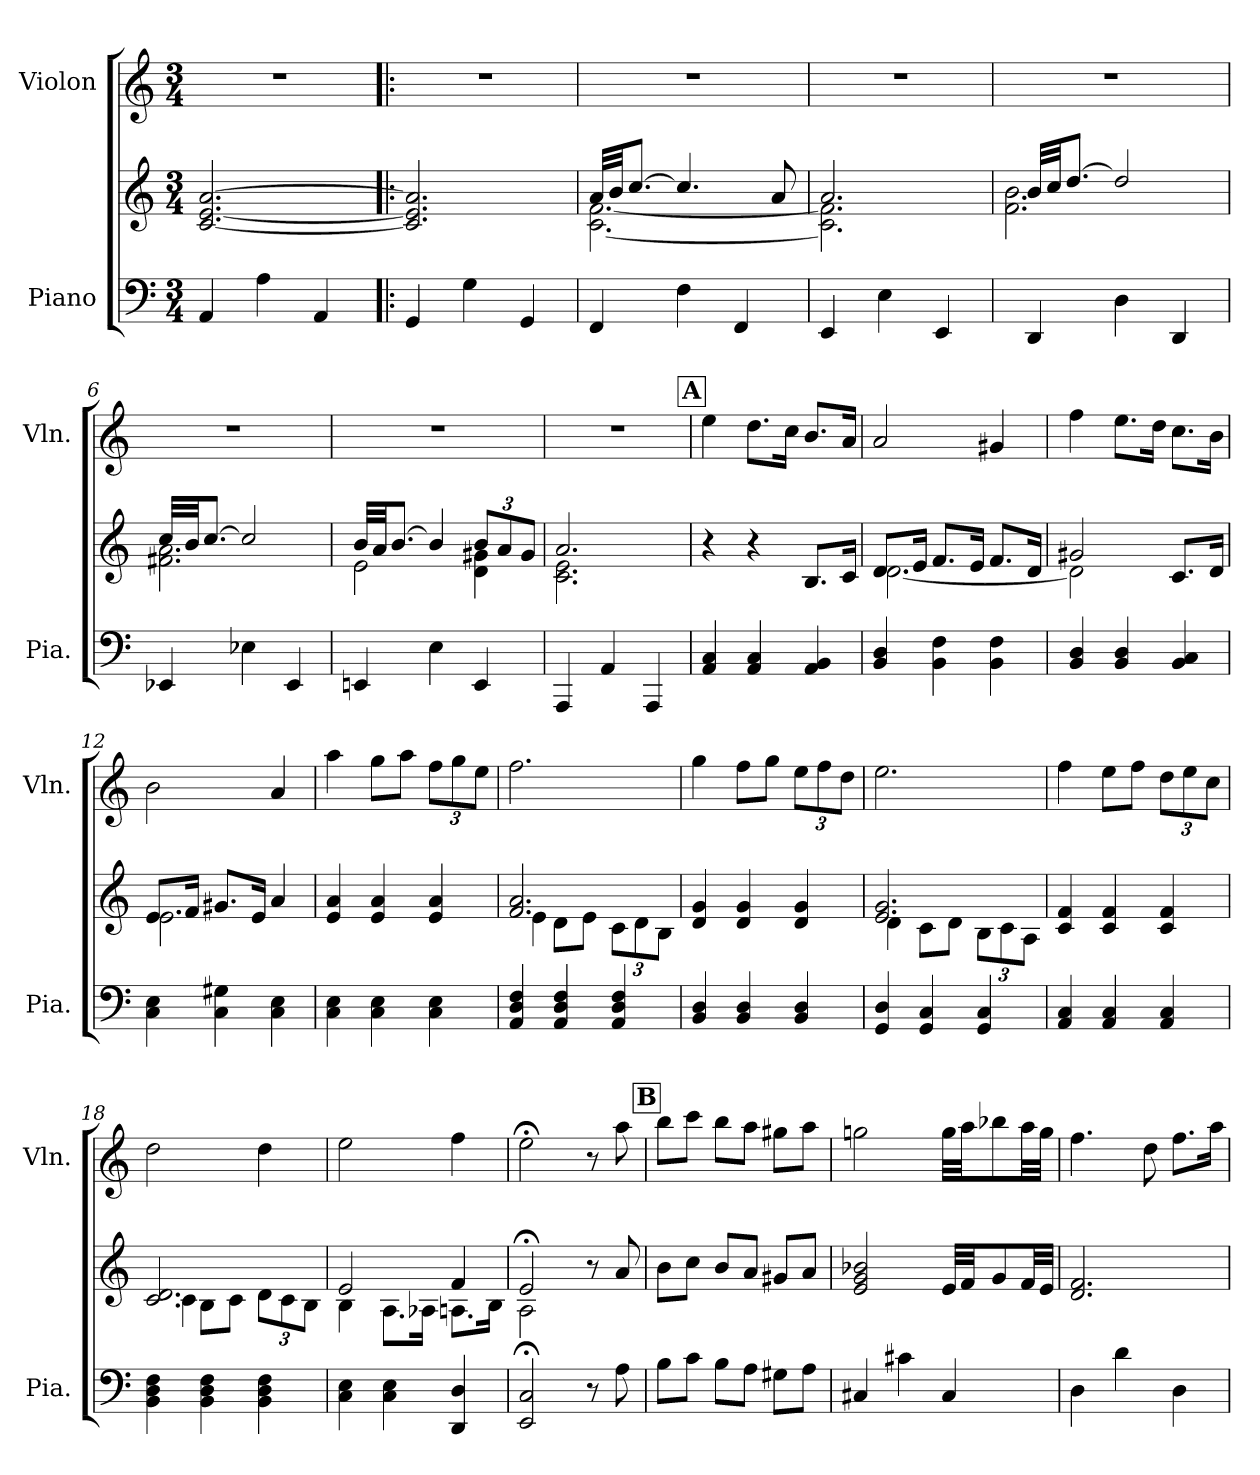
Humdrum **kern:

**kern	**kern	**kern
*part2	*part2	*part1
*staff3	*staff2	*staff1
*I"Piano	*	*I"Violon
*I'Pia.	*	*I'Vln.
*clefF4	*clefG2	*clefG2
*k[]	*k[]	*k[]
*M3/4	*M3/4	*M3/4
=1	=1	=1
4AA/	[2.c/ [2.e/ [2.a/	2.r
4A\	.	.
4AA/	.	.
=2!|:	=2!|:	=2!|:
4GG/	2.c/] 2.e/] 2.a/]	2.r
4G\	.	.
4GG/	.	.
=3	=3	=3
*	*^	*
4FF/	32a/LLL	[2.c\ [2.f\	2.r
.	32b/JJ	.	.
.	[8.cc/J	.	.
4F\	4.cc/]	.	.
4FF/	.	.	.
.	8a/	.	.
=4	=4	=4	=4
4EE/	2.a/	2.c\] 2.f\]	2.r
4E\	.	.	.
4EE/	.	.	.
=5	=5	=5	=5
4DD/	32b/LLL	2.f\ 2.b\	2.r
.	32cc/JJ	.	.
.	[8.dd/J	.	.
4D\	2dd/]	.	.
4DD/	.	.	.
=6	=6	=6	=6
4EE-X/	32cc/LLL	2.f#X\ 2.a\	2.r
.	32b/JJ	.	.
.	[8.cc/J	.	.
4E-X\	2cc/]	.	.
4EE-/	.	.	.
!!LO:LB:g=z
=7	=7	=7	=7
4EEn/	32b/LLL	2e\	2.r
.	32a/JJ	.	.
.	[8.b/J	.	.
4E\	4b/]	.	.
*	*Xbrackettup	*	*
4EE/	12b/L	4d\ 4g#X\	.
.	12a/	.	.
.	12g#/J	.	.
=8	=8	=8	=8
4AAA/	2.a/	2.c\ 2.e\	2.r
4AA/	.	.	.
4AAA/	.	.	.
*	*v	*v	*
!!LO:REH:place=s1:a:B:fs=14:t=A
=9	=9	=9
4AA/ 4C/	4r	4ee\
4AA/ 4C/	4r	8.dd\L
.	.	16cc\Jk
4AA/ 4BB/	8.B/L	8.b/L
.	16c/Jk	16a/Jk
=10	=10	=10
*	*^	*
4BB/ 4D/	8.d/L	[2.d\	2a/
.	16e/Jk	.	.
4BB\ 4F\	8.f/L	.	.
.	16e/Jk	.	.
4BB\ 4F\	8.f/L	.	4g#X/
.	16d/Jk	.	.
=11	=11	=11	=11
4BB/ 4D/	2g#X/	2d\]	4ff\
4BB/ 4D/	.	.	8.ee\L
.	.	.	16dd\Jk
4BB/ 4C/	8.c/L	4ryy	8.cc\L
.	16d/Jk	.	16b\Jk
!!LO:LB:g=z
=12	=12	=12	=12
4C\ 4E\	8.e/L	2.e\	2b\
.	16f/Jk	.	.
4C\ 4G#X\	8.g#X/L	.	.
.	16e/Jk	.	.
4C\ 4E\	4a/	.	4a/
*	*v	*v	*
=13	=13	=13
4C\ 4E\	4e/ 4a/	4aa\
4C\ 4E\	4e/ 4a/	8gg\L
.	.	8aa\J
*	*	*Xbrackettup
4C\ 4E\	4e/ 4a/	12ff\L
.	.	12gg\
.	.	12ee\J
=14	=14	=14
*	*^	*
4AA/ 4D/ 4F/	2.f/ 2.a/	4e\	2.ff\
4AA/ 4D/ 4F/	.	8d\L	.
.	.	8e\J	.
4AA/ 4D/ 4F/	.	12c\L	.
.	.	12d\	.
.	.	12B\J	.
*	*v	*v	*
=15	=15	=15
4BB/ 4D/	4d/ 4g/	4gg\
4BB/ 4D/	4d/ 4g/	8ff\L
.	.	8gg\J
4BB/ 4D/	4d/ 4g/	12ee\L
.	.	12ff\
.	.	12dd\J
!!LO:PB:g=z
=16	=16	=16
*	*^	*
4GG/ 4D/	2.e/ 2.g/	4d\	2.ee\
4GG/ 4C/	.	8c\L	.
.	.	8d\J	.
4GG/ 4C/	.	12B\L	.
.	.	12c\	.
.	.	12A\J	.
*	*v	*v	*
=17	=17	=17
4AA/ 4C/	4c/ 4f/	4ff\
4AA/ 4C/	4c/ 4f/	8ee\L
.	.	8ff\J
4AA/ 4C/	4c/ 4f/	12dd\L
.	.	12ee\
.	.	12cc\J
=18	=18	=18
*	*^	*
4BB\ 4D\ 4F\	2.c/ 2.d/	4c\	2dd\
4BB\ 4D\ 4F\	.	8B\L	.
.	.	8c\J	.
4BB\ 4D\ 4F\	.	12d\L	4dd\
.	.	12c\	.
.	.	12B\J	.
=19	=19	=19	=19
4C\ 4E\	2e/	4B\	2ee\
4C\ 4E\	.	8.A\L	.
.	.	16A-X\Jk	.
4DD/ 4D/	4f/	8.An\L	4ff\
.	.	16B\Jk	.
=20	=20	=20	=20
2EE/;< 2C/;<	2e;</	2A\	2ee;<\
8r	8r	4ryy	8r
8A\	8a/	.	8aa\
*	*v	*v	*
!!LO:LB:g=z
!!LO:REH:place=s1:a:B:fs=14:t=B
=21	=21	=21
8B\L	8b\L	8bb\L
8c\J	8cc\J	8ccc\J
8B\L	8b/L	8bb\L
8A\J	8a/J	8aa\J
8G#X\L	8g#X/L	8gg#X\L
8A\J	8a/J	8aa\J
=22	=22	=22
4C#X/	2e/ 2g/ 2b-X/	2ggn\
4c#X\	.	.
4C#/	32e/LLL	32gg\LLL
.	32f/JJ	32aa\JJ
.	8g/	8bb-X\
.	32f/LL	32aa\LL
.	32e/JJJ	32gg\JJJ
=23	=23	=23
4D\	2.d/ 2.f/	4.ff\
4d\	.	.
.	.	8dd\
4D\	.	8.ff\L
.	.	16aa\Jk
=	=	=
*-	*-	*-
